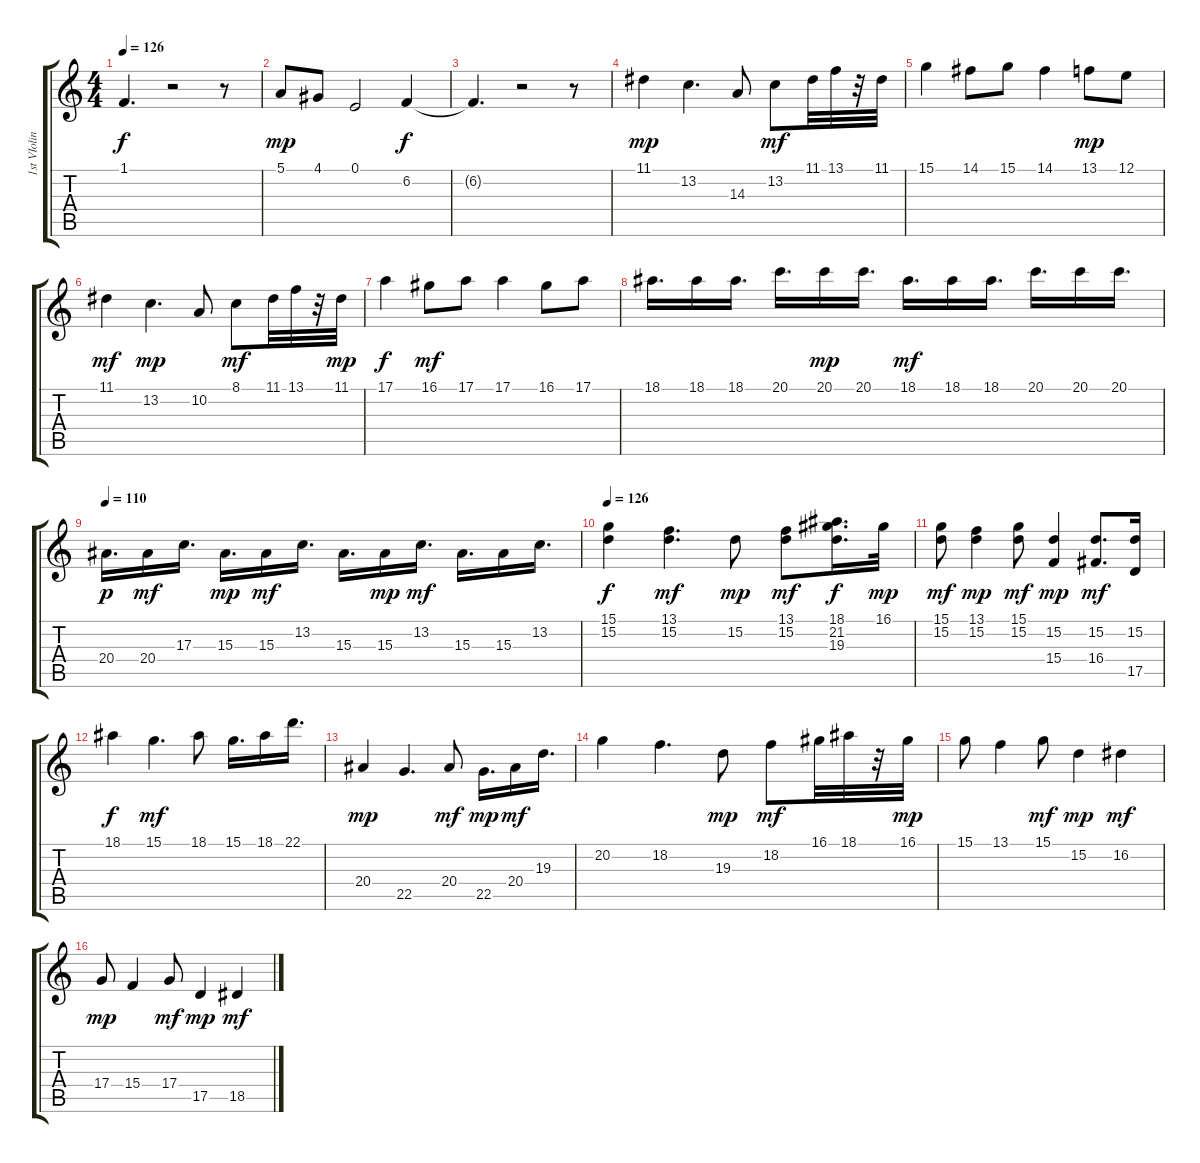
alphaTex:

\track ("1st VIolin" "1st VIolin") {instrument stringensemble1}
\staff {score tabs}
\tuning (E4 B3 G3 D3 A2 E2) {hide}
\ts (4 4)
\tempo 126
\clef g2
\ks c
1.1{t}.4{d dy f} r.2 r.8 |
5.1.8{dy mp} 4.1.8 0.1.2 6.2.4{dy f} |
6.2{t}.4{d} r.2 r.8 |
11.1.4{dy mp} 13.2.4{d} 14.3.8 13.2.8{dy mf} 11.1.32 13.1.32 r.32 11.1.32 |
15.1.4 14.1.8 15.1.8 14.1.4 13.1.8{dy mp} 12.1.8 |
11.1.4{dy mf} 13.2.4{d dy mp} 10.2.8 8.1.8{dy mf} 11.1.32 13.1.32 r.32 11.1.32{dy mp} |
17.1.4{dy f} 16.1.8{dy mf} 17.1.8 17.1.4 16.1.8 17.1.8 |
18.1.16{d} 18.1.16 18.1.16{d} 20.1.16{d} 20.1.16{dy mp} 20.1.16{d} 18.1.16{d dy mf} 18.1.16 18.1.16{d} 20.1.16{d} 20.1.16 20.1.16{d} |
\tempo 110
20.4.16{d dy p} 20.4.16{dy mf} 17.3.16{d} 15.3.16{d dy mp} 15.3.16{dy mf} 13.2.16{d} 15.3.16{d} 15.3.16{dy mp} 13.2.16{d dy mf} 15.3.16{d} 15.3.16 13.2.16{d} |
\tempo 126
(15.1 15.2).4{dy f} (13.1 15.2).4{d dy mf} 15.2.8{dy mp} (13.1 15.2).8{dy mf} (18.1 21.2 19.3).16{d dy f} 16.1.32{dy mp} |
(15.1 15.2).8{dy mf} (13.1 15.2).4{dy mp} (15.1 15.2).8{dy mf} (15.2 15.4).4{dy mp} (15.2 16.4).8{d dy mf} (15.2 17.5).16 |
18.1.4{dy f} 15.1.4{d dy mf} 18.1.8 15.1.16{d} 18.1.16 22.1.16{d} |
20.4.4{dy mp} 22.5.4{d} 20.4.8{dy mf} 22.5.16{d dy mp} 20.4.16{dy mf} 19.3.16{d} |
20.2.4 18.2.4{d} 19.3.8{dy mp} 18.2.8{dy mf} 16.1.32 18.1.32 r.32 16.1.32{dy mp} |
15.1.8 13.1.4 15.1.8{dy mf} 15.2.4{dy mp} 16.2.4{dy mf} |
17.4.8{dy mp} 15.4.4 17.4.8{dy mf} 17.5.4{dy mp} 18.5.4{dy mf}
